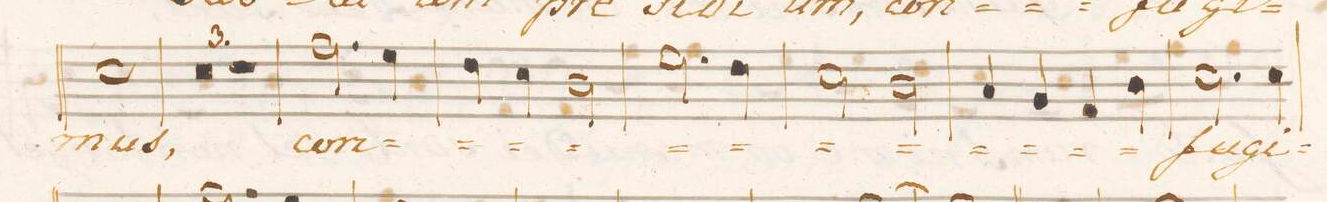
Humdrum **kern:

**kern	**text
*I"Basso.	*
*clefF4	*
*k[]	*
*met(c|)	*
*M2/2	*
1E	-mus,
=10	=10
0r	.
=11	=11
=12	=12
1r	.
=13	=13
2.A\	con-
4G\	.
=14	=14
4F\	.
4E\	.
2D\	.
=15	=15
2.G\	.
4F\	.
=16	=16
2E\	.
2D\	.
=17	=17
4C/	.
4BB/	.
4AA/	.
4D\	.
=18	=18
2.E\	-fu-
4E\	-gi-
=19	=19
*-	*-
